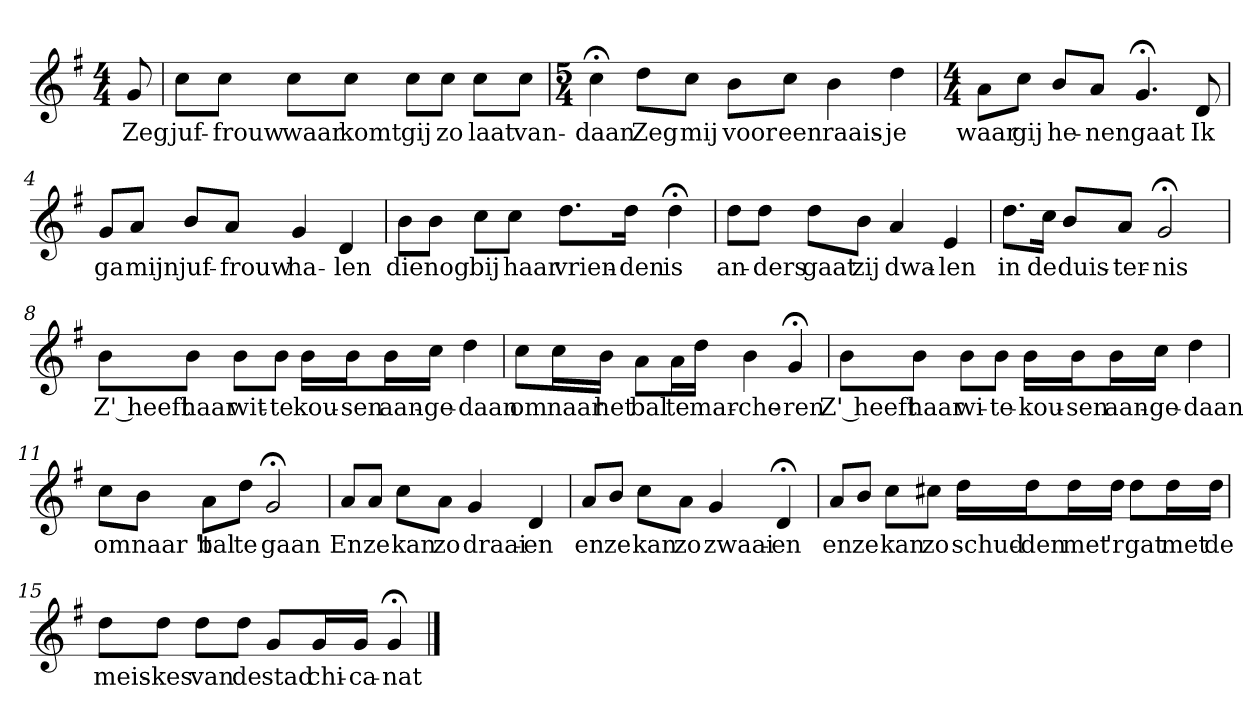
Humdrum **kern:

**kern	**text
*part1	*part1
*staff1	*staff1
*k[f#]	*
*G:	*
*M4/4	*
*MM120	*
=	=
8g	Zeg
=1	=1
8ccL	juf-
8ccJ	-frouw
8ccL	waar
8ccJ	komt
8ccL	gij
8ccJ	zo
8ccL	laat
8ccJ	van-
=2	=2
*M5/4	*
4cc;<	-daan
8ddL	Zeg
8ccJ	mij
8bL	voor
8ccJ	een
4b	raais-
4dd	-je
=3	=3
*M4/4	*
8aL	waar
8ccJ	gij
8bL	he-
8aJ	-nen
4.g;<	gaat
8d	Ik
=4	=4
8gL	ga
8aJ	mijn
8bL	juf-
8aJ	-frouw
4g	ha-
4d	-len
=5	=5
8bL	die
8bJ	nog
8ccL	bij
8ccJ	haar
8.ddL	vrien-
16ddJk	-den
4dd;<	is
=6	=6
8ddL	an-
8ddJ	-ders
8ddL	gaat
8bJ	zij
4a	dwa-
4e	-len
=7	=7
8.ddL	in
16ccJk	de
8bL	duis-
8aJ	-ter-
2g;<	-nis
=8	=8
8bL	Z' heeft
8bJ	haar
8bL	wit-
8bJ	-te
16bLL	kou-
16bJ	-sen
16bL	aan-
16ccJJ	-ge-
4dd	-daan
=9	=9
8ccL	om
16ccL	naar
16bJJ	het
8aL	bal
16aL	te
16ddJJ	mar-
4b	-che-
4g;<	-ren
=10	=10
8bL	Z' heeft
8bJ	haar
8bL	wi-
8bJ	-te-
16bLL	-kou-
16bJ	-sen
16bL	aan-
16ccJJ	-ge-
4dd	-daan
=11	=11
8ccL	om
8bJ	naar 't
8aL	bal
8ddJ	te
2g;<	gaan
=12	=12
8aL	En
8aJ	ze
8ccL	kan
8aJ	zo
4g	draai-
4d	-en
=13	=13
8aL	en
8bJ	ze
8ccL	kan
8aJ	zo
4g	zwaai-
4d;<	-en
=14	=14
8aL	en
8bJ	ze
8ccL	kan
8cc#XJ	zo
16ddLL	schud-
16ddJ	-den
16ddL	met
16ddJJ	'r
8ddL	gat
16ddL	met
16ddJJ	de
=15	=15
8ddL	meis-
8ddJ	-kes
8ddL	van
8ddJ	de
8gL	stad
16gL	chi-
16gJJ	-ca-
4g;<	-nat
==	==
*-	*-
